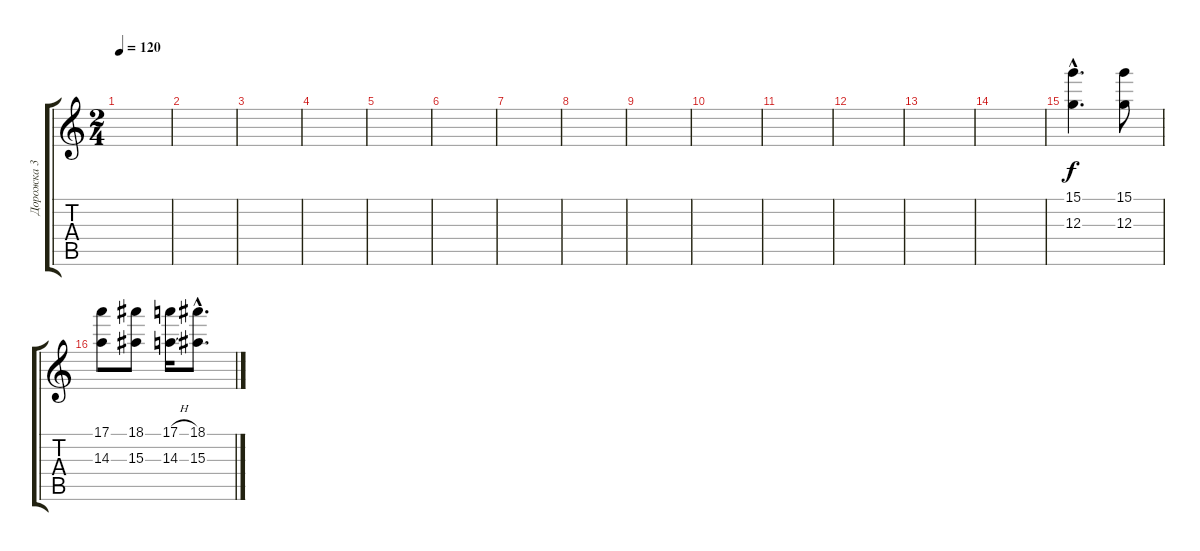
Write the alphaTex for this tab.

\track ("Дорожка 3" "Дорожка 3") {instrument overdrivenguitar}
\staff {score tabs}
\tuning (E4 B3 G3 D3 A2 E2) {hide}
\ts (2 4)
\tempo 120
\clef g2
\ks c
|
|
|
|
|
|
|
|
|
|
|
|
|
|
(15.1{hac} 12.3{hac}).4{d} (15.1 12.3).8 |
(17.1 14.3).8 (18.1 15.3).8 (17.1{h} 14.3{h}).16 (18.1{hac} 15.3{hac}).8{d}
